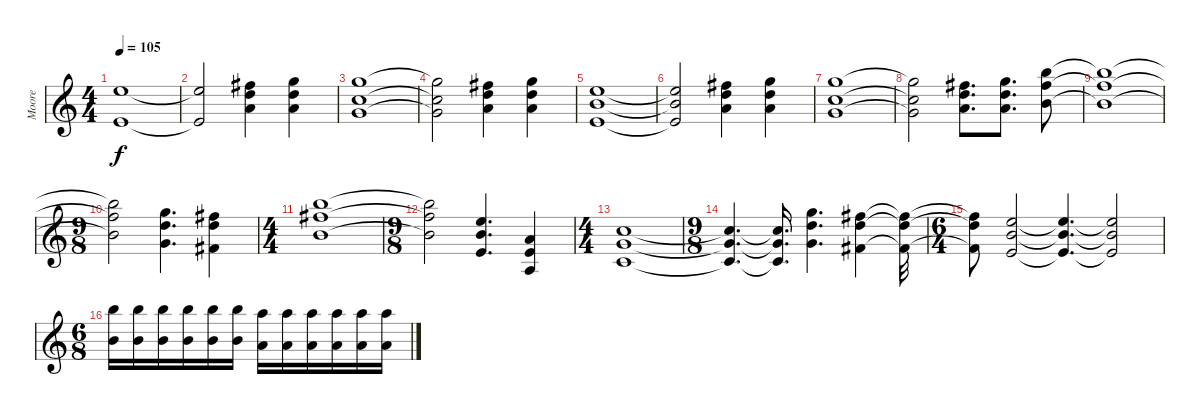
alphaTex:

\track ("Moore" "Moore") {instrument rockorgan}
\staff {score}
\tuning (E4 B3 G3 D3 A2 E2) {hide}
\ts (4 4)
\tempo 105
\clef g2
\ks c
(12.1 9.3).1{dy f volume 13 instrument synthstrings2} |
(12.1{t} 9.3{t}).2 (14.1 15.2 14.3).4 (15.1 15.2 14.3).4 |
(15.1 13.2 12.3).1 |
(15.1{t} 13.2{t} 12.3{t}).2 (14.1 15.2 14.3).4 (15.1 15.2 14.3).4 |
(12.1 12.2 9.3).1{volume 13 instrument synthstrings2} |
(12.1{t} 12.2{t} 9.3{t}).2 (14.1 15.2 14.3).4 (15.1 15.2 14.3).4 |
(15.1 13.2 12.3).1 |
(15.1{t} 13.2{t} 12.3{t}).2 (14.1 15.2 14.3).8{d volume 10 instrument synthstrings2} (15.1 15.2 14.3).8{d} (19.1 19.2 16.3).8 |
(19.1{t} 19.2{t} 16.3{t}).1 |
\ts (9 8)
(19.1{t} 19.2{t} 16.3{t}).2 (15.1 15.2 12.3).4{d} (14.1 15.2 11.3).4 |
\ts (4 4)
(19.1 19.2 16.3).1 |
\ts (9 8)
(19.1{t} 19.2{t} 16.3{t}).2 (12.1 12.2 9.3).4{d} (10.2 9.3 7.4).4 |
\ts (4 4)
(8.1 8.2 5.3).1 |
\ts (9 8)
(8.1{t} 8.2{t} 5.3{t}).4{d} (8.1{t} 8.2{t} 5.3{t}).16{d} (15.1 15.2 12.3).4{d} (14.1 15.2 11.3).4 (14.1{t} 15.2{t} 11.3{t}).32 |
\ts (6 4)
(14.1{t} 15.2{t} 11.3{t}).8 (12.1 12.2 9.3).2 (12.1{t} 12.2{t} 9.3{t}).4{d} (12.1{t} 12.2{t} 9.3{t}).2 |
\ts (6 8)
(19.1 12.2).16{volume 10} (19.1 12.2).16 (19.1 12.2).16 (19.1 12.2).16 (19.1 12.2).16 (19.1 12.2).16 (17.1 10.2).16 (17.1 10.2).16 (17.1 10.2).16 (17.1 10.2).16 (17.1 10.2).16 (17.1 10.2).16
